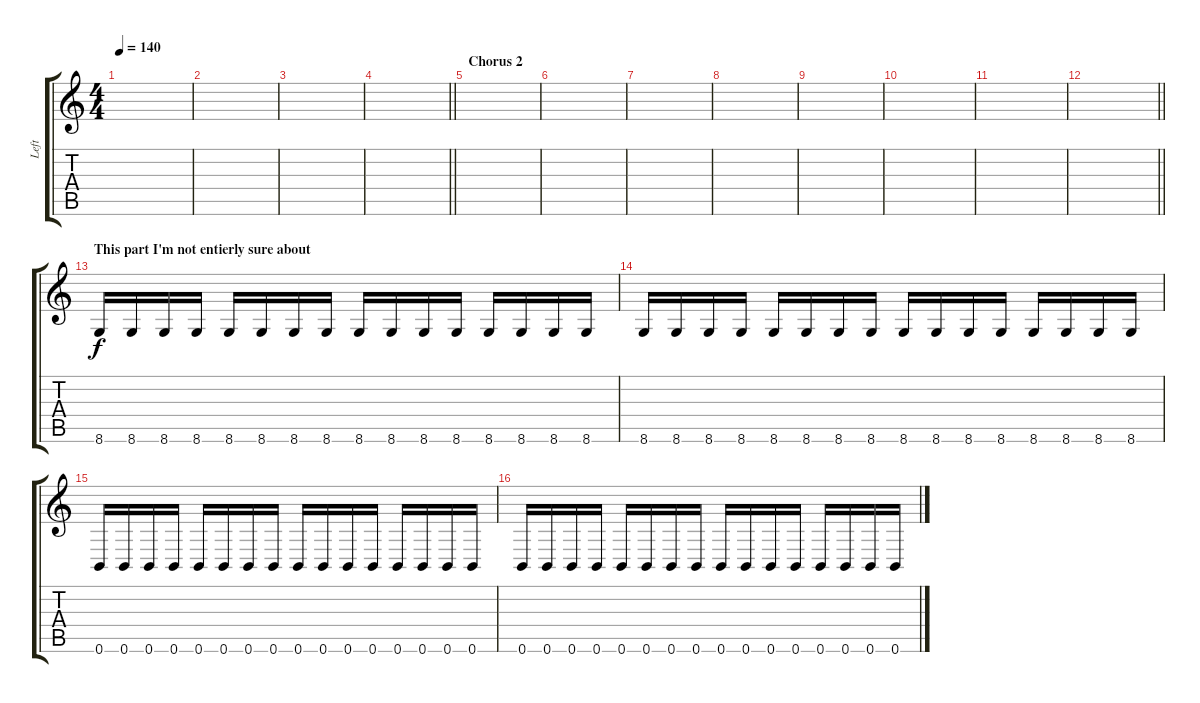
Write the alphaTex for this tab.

\track ("Left" "Left") {instrument distortionguitar}
\staff {score tabs}
\tuning (Db4 Ab3 E3 B2 Gb2 B1) {hide}
\ts (4 4)
\tempo 140
\clef g2
\ks c
|
|
|
\barLineRight lightlight
|
\section ("" "Chorus 2")
|
|
|
|
|
|
|
\barLineRight lightlight
|
\section ("" "This part I'm not entierly sure about")
8.6.16 8.6.16 8.6.16 8.6.16 8.6.16 8.6.16 8.6.16 8.6.16 8.6.16 8.6.16 8.6.16 8.6.16 8.6.16 8.6.16 8.6.16 8.6.16 |
8.6.16 8.6.16 8.6.16 8.6.16 8.6.16 8.6.16 8.6.16 8.6.16 8.6.16 8.6.16 8.6.16 8.6.16 8.6.16 8.6.16 8.6.16 8.6.16 |
0.6.16 0.6.16 0.6.16 0.6.16 0.6.16 0.6.16 0.6.16 0.6.16 0.6.16 0.6.16 0.6.16 0.6.16 0.6.16 0.6.16 0.6.16 0.6.16 |
0.6.16 0.6.16 0.6.16 0.6.16 0.6.16 0.6.16 0.6.16 0.6.16 0.6.16 0.6.16 0.6.16 0.6.16 0.6.16 0.6.16 0.6.16 0.6.16
